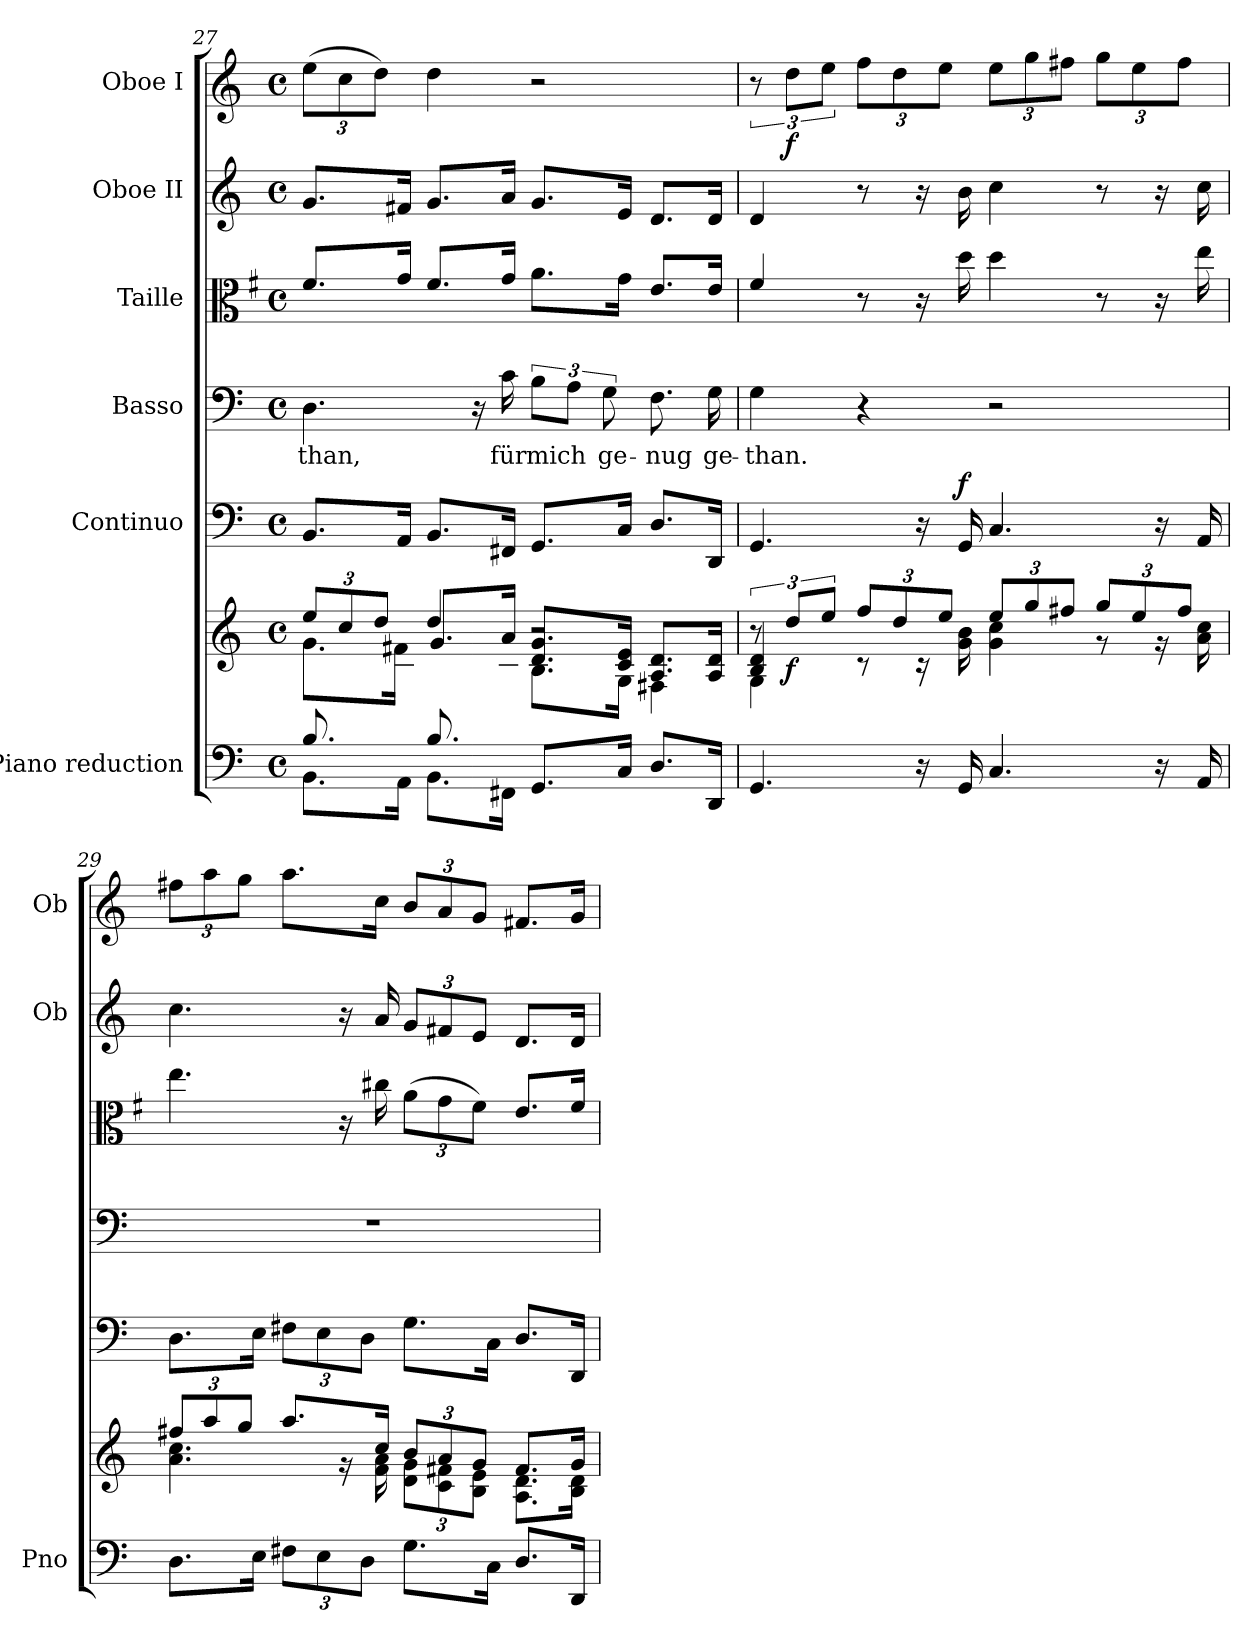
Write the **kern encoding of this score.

**kern	**kern	**dynam	**kern	**dynam	**kern	**text	**kern	**kern	**kern	**dynam
*part6	*part6	*part6	*part5	*part5	*part4	*part4	*part3	*part2	*part1	*part1
*staff7	*staff6	*staff6/7	*staff5	*staff5	*staff4	*staff4	*staff3	*staff2	*staff1	*staff1
*I"Piano reduction	*	*	*I"Continuo	*	*I"Basso	*	*I"Taille	*I"Oboe II	*I"Oboe I	*
*I'Pno	*	*	*	*	*	*	*	*I'Ob	*I'Ob	*
*clefF4	*clefG2	*	*clefF4	*	*clefF4	*	*clefC3	*clefG2	*clefG2	*
*	*	*	*	*	*	*	*ITrd4c7	*	*	*
*k[]	*k[]	*	*k[]	*	*k[]	*	*k[]	*k[]	*k[]	*
*M4/4	*M4/4	*	*M4/4	*	*M4/4	*	*M4/4	*M4/4	*M4/4	*
*met(c)	*met(c)	*	*met(c)	*	*met(c)	*	*met(c)	*met(c)	*met(c)	*
=27	=27	=27	=27	=27	=27	=27	=27	=27	=27	=27
*^	*	*	*	*	*	*	*	*	*	*
*	*	*Xbrackettup	*	*	*	*	*	*	*	*	*
*	*	*^	*	*	*	*	*	*	*	*	*
*	*	*	*^	*	*	*	*	*	*	*	*	*
!	!	!	!	!	!	!	!	!	!LO:LY:b	!	!	!	!
*	*	*	*	*	*	*	*	*	*	*	*	*Xbrackettup	*
8.B/L	8.BB\L	12ee/L	8.ryy	8.g\L	.	8.BB/L	.	4.D\	-than,	8.B/L	8.g/L	(>12ee\L	.
.	.	12cc/	.	.	.	.	.	.	.	.	.	12cc\	.
.	.	12dd/J	.	.	.	.	.	.	.	.	.	12dd\J)	.
16ryy	16AA\Jk	.	16c\Jk	16f#X\Jk	.	16AA/Jk	.	.	.	16c/Jk	16f#X/Jk	.	.
8.B/L	8.BB\L	4dd/	8.ryy	8.g/L	.	8.BB/L	.	.	.	8.B/L	8.g/L	4dd\	.
.	.	.	.	.	.	.	.	16r	.	.	.	.	.
!	!	!	!	!	!	!	!	!	!LO:LY:b	!	!	!	!
2ryy	16FF#X\Jk	.	16c\Jk	16a/Jk	.	16FF#X/Jk	.	16c\	für	16c/Jk	16a/Jk	.	.
!	!	!	!	!	!	!	!	!	!LO:LY:b	!	!	!	!
.	8.GG/L	2r	8.B\L	8.d/ 8.g/L	.	8.GG/L	.	12B\L	mich	8.d\L	8.g/L	2r	.
.	.	.	.	.	.	.	.	12A\J	.	.	.	.	.
!	!	!	!	!	!	!	!	!	!LO:LY:b	!	!	!	!
.	.	.	.	.	.	.	.	12G\	ge-	.	.	.	.
.	16C/Jk	.	16G\Jk	16c/ 16e/Jk	.	16C/Jk	.	.	.	16c\Jk	16e/Jk	.	.
!	!	!	!	!	!	!	!	!	!LO:LY:b	!	!	!	!
.	8.D/L	.	4F#X\	8.A/ 8.d/L	.	8.D/L	.	8.F\	-nug	8.A/L	8.d/L	.	.
!	!	!	!	!	!	!	!	!	!LO:LY:b	!	!	!	!
16ryy	16DD/Jk	.	.	16A/ 16d/Jk	.	16DD/Jk	.	16G\	ge-	16A/Jk	16d/Jk	.	.
*v	*v	*	*	*	*	*	*	*	*	*	*	*	*
=28	=28	=28	=28	=28	=28	=28	=28	=28	=28	=28	=28	=28
*	*brackettup	*	*	*	*	*	*	*	*	*	*	*
*^	*	*	*	*	*	*	*	*	*	*	*	*
!	!	!	!	!	!	!	!	!	!LO:LY:b	!	!	!	!
*v	*v	*	*	*	*	*	*	*	*	*	*	*	*
*	*	*	*	*	*	*	*	*	*	*	*brackettup	*
4.GG/	12r	4G\	4B/ 4d/	.	4.GG/	.	4G\	-than.	4B/	4d/	12r	.
!	!	!	!	!LO:DY:b	!	!	!	!	!	!	!	!LO:DY:b
.	12dd/L	.	.	f	.	.	.	.	.	.	12dd\L	f
.	12ee/J	.	.	.	.	.	.	.	.	.	12ee\J	.
*	*Xbrackettup	*	*	*	*	*	*	*	*	*	*Xbrackettup	*
.	12ff/L	8r	4ryy	.	.	.	4r	.	8r	8r	12ff\L	.
.	12dd/	.	.	.	.	.	.	.	.	.	12dd\	.
16r	.	16r	.	.	16r	.	.	.	16r	16r	.	.
.	12ee/J	.	.	.	.	.	.	.	.	.	12ee\J	.
!	!	!	!	!	!	!LO:DY:a	!	!	!	!	!	!
16GG/	.	16g\ 16b\	.	.	16GG/	f	.	.	16g\	16b\	.	.
4.C/	12ee/L	4g\ 4cc\	2ryy	.	4.C/	.	2r	.	4g\	4cc\	12ee\L	.
.	12gg/	.	.	.	.	.	.	.	.	.	12gg\	.
.	12ff#X/J	.	.	.	.	.	.	.	.	.	12ff#X\J	.
.	12gg/L	8r	.	.	.	.	.	.	8r	8r	12gg\L	.
.	12ee/	.	.	.	.	.	.	.	.	.	12ee\	.
16r	.	16r	.	.	16r	.	.	.	16r	16r	.	.
.	12ff#/J	.	.	.	.	.	.	.	.	.	12ff#\J	.
16AA/	.	16a\ 16cc\	.	.	16AA/	.	.	.	16a\	16cc\	.	.
*	*	*v	*v	*	*	*	*	*	*	*	*	*
!!LO:LB:g=z
=29	=29	=29	=29	=29	=29	=29	=29	=29	=29	=29	=29
8.D\L	12ff#X/L	4.a\ 4.cc\	.	8.D\L	.	1r	.	4.a\	4.cc\	12ff#X\L	.
.	12aa/	.	.	.	.	.	.	.	.	12aa\	.
.	12gg/J	.	.	.	.	.	.	.	.	12gg\J	.
16E\Jk	.	.	.	16E\Jk	.	.	.	.	.	.	.
*Xbrackettup	*	*	*	*Xbrackettup	*	*	*	*	*	*	*
12F#X\L	8.aa/L	.	.	12F#X\L	.	.	.	.	.	8.aa\L	.
12E\	.	.	.	12E\	.	.	.	.	.	.	.
.	.	16r	.	.	.	.	.	16r	16r	.	.
12D\J	.	.	.	12D\J	.	.	.	.	.	.	.
.	16cc/Jk	16f\ 16a\	.	.	.	.	.	16f#X\	16a/	16cc\Jk	.
*	*	*	*	*	*	*	*	*Xbrackettup	*Xbrackettup	*	*
8.G\L	12b/L	12d\ 12g\L	.	8.G\L	.	.	.	(>12d\L	12g/L	12b/L	.
.	12a/	12c\ 12f#X\	.	.	.	.	.	12c\	12f#X/	12a/	.
.	12g/J	12B\ 12e\J	.	.	.	.	.	12B\J)	12e/J	12g/J	.
16C\Jk	.	.	.	16C\Jk	.	.	.	.	.	.	.
8.D/L	8.f#/L	8.A\ 8.d\L	.	8.D/L	.	.	.	8.A/L	8.d/L	8.f#X/L	.
16DD/Jk	16g/Jk	16B\ 16d\Jk	.	16DD/Jk	.	.	.	16B/Jk	16d/Jk	16g/Jk	.
*	*v	*v	*	*	*	*	*	*	*	*	*
=	=	=	=	=	=	=	=	=	=	=
*-	*-	*-	*-	*-	*-	*-	*-	*-	*-	*-
